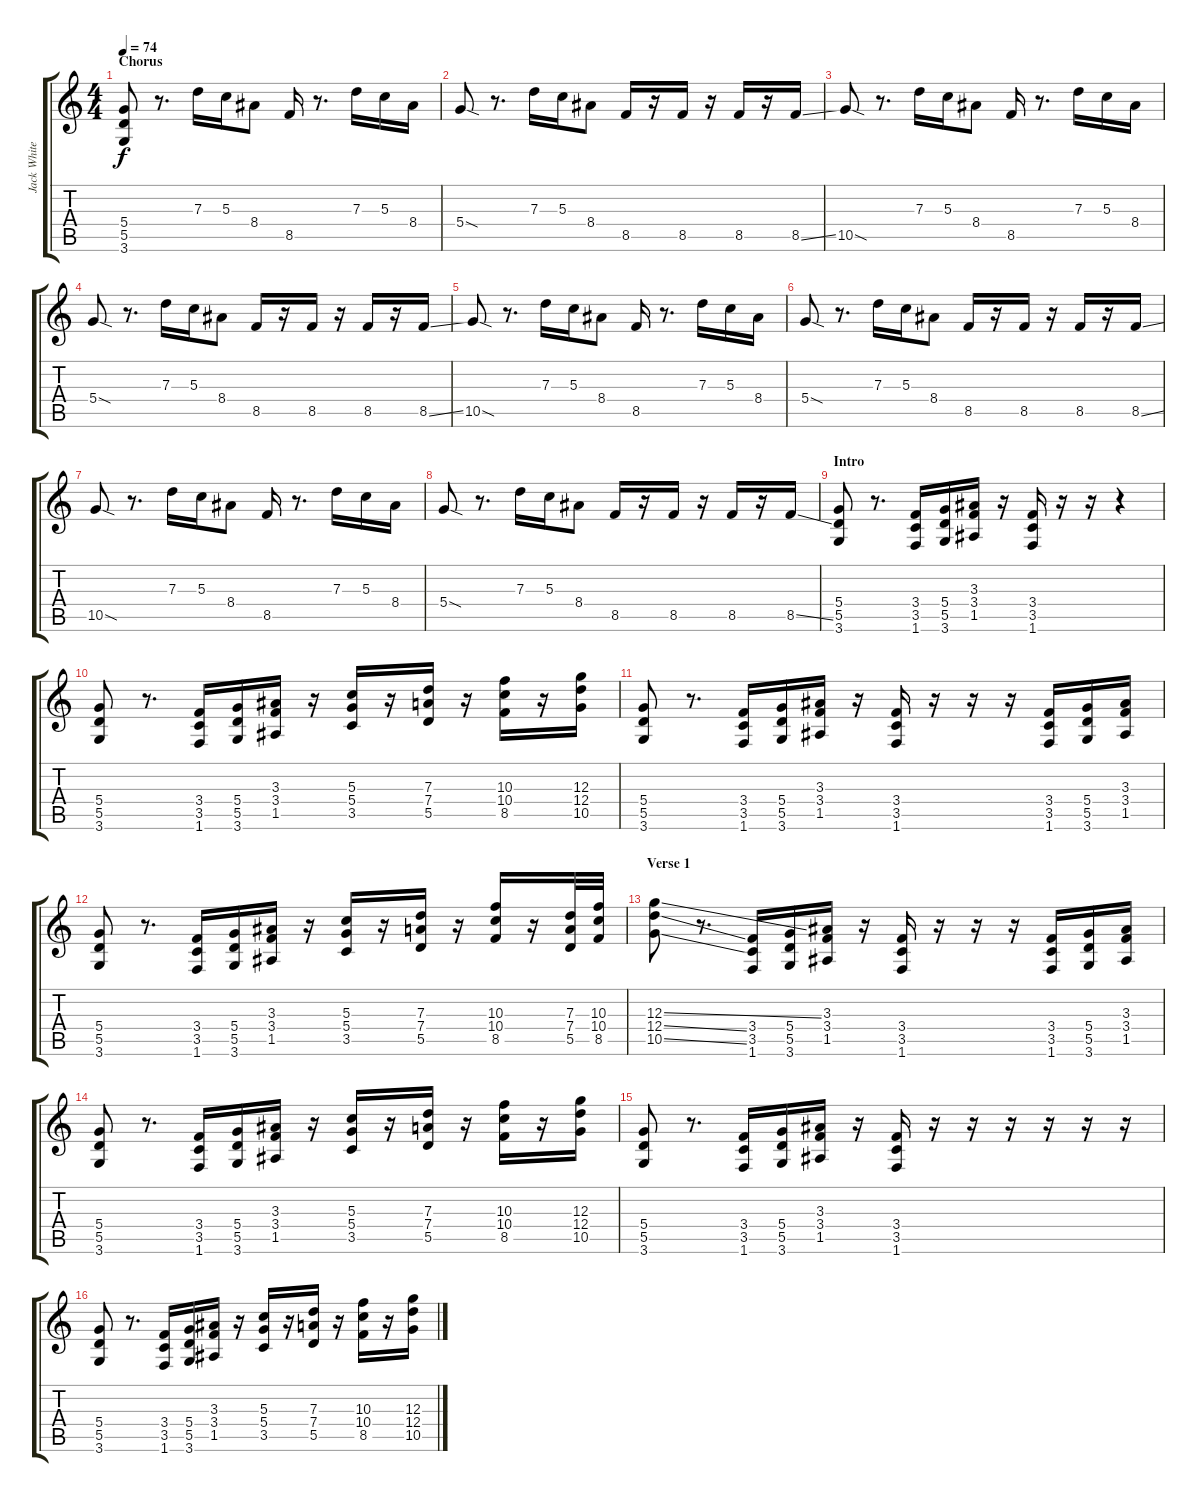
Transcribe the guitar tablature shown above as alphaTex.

\track ("Jack White (Guitar)" "Jack White") {instrument distortionguitar}
\staff {score tabs}
\tuning (E4 B3 G3 D3 A2 E2) {hide}
\ts (4 4)
\section ("" "Chorus")
\tempo 74
\clef g2
\ks c
(5.4 5.5 3.6).8{dy f} r.8{d} 7.3.16 5.3.16 8.4.8 8.5.16 r.8{d} 7.3.16 5.3.16 8.4.16 |
5.4{sod}.8 r.8{d} 7.3.16 5.3.16 8.4.8 8.5.16 r.16 8.5.16 r.16 8.5.16 r.16 8.5{ss}.16 |
10.5{sod}.8 r.8{d} 7.3.16 5.3.16 8.4.8 8.5.16 r.8{d} 7.3.16 5.3.16 8.4.16 |
5.4{sod}.8 r.8{d} 7.3.16 5.3.16 8.4.8 8.5.16 r.16 8.5.16 r.16 8.5.16 r.16 8.5{ss}.16 |
10.5{sod}.8 r.8{d} 7.3.16 5.3.16 8.4.8 8.5.16 r.8{d} 7.3.16 5.3.16 8.4.16 |
5.4{sod}.8 r.8{d} 7.3.16 5.3.16 8.4.8 8.5.16 r.16 8.5.16 r.16 8.5.16 r.16 8.5{ss}.16 |
10.5{sod}.8 r.8{d} 7.3.16 5.3.16 8.4.8 8.5.16 r.8{d} 7.3.16 5.3.16 8.4.16 |
5.4{sod}.8 r.8{d} 7.3.16 5.3.16 8.4.8 8.5.16 r.16 8.5.16 r.16 8.5.16 r.16 8.5{ss}.16 |
\section ("" "Intro")
(5.4 5.5 3.6).8 r.8{d} (3.4 3.5 1.6).16 (5.4 5.5 3.6).16 (3.3 3.4 1.5).16 r.16 (3.4 3.5 1.6).16 r.16 r.16 r.4 |
(5.4 5.5 3.6).8 r.8{d} (3.4 3.5 1.6).16 (5.4 5.5 3.6).16 (3.3 3.4 1.5).16 r.16 (5.3 5.4 3.5).16 r.16 (7.3 7.4 5.5).16 r.16 (10.3 10.4 8.5).16 r.16 (12.3 12.4 10.5).16 |
(5.4 5.5 3.6).8 r.8{d} (3.4 3.5 1.6).16 (5.4 5.5 3.6).16 (3.3 3.4 1.5).16 r.16 (3.4 3.5 1.6).16 r.16 r.16 r.16 (3.4 3.5 1.6).16 (5.4 5.5 3.6).16 (3.3 3.4 1.5).16 |
(5.4 5.5 3.6).8 r.8{d} (3.4 3.5 1.6).16 (5.4 5.5 3.6).16 (3.3 3.4 1.5).16 r.16 (5.3 5.4 3.5).16 r.16 (7.3 7.4 5.5).16 r.16 (10.3 10.4 8.5).16 r.16 (7.3 7.4 5.5).32 (10.3 10.4 8.5).32 |
\section ("" "Verse 1")
(12.3{ss} 12.4{ss} 10.5{ss}).8 r.8{d} (3.4 3.5 1.6).16 (5.4 5.5 3.6).16 (3.3 3.4 1.5).16 r.16 (3.4 3.5 1.6).16 r.16 r.16 r.16 (3.4 3.5 1.6).16 (5.4 5.5 3.6).16 (3.3 3.4 1.5).16 |
(5.4 5.5 3.6).8 r.8{d} (3.4 3.5 1.6).16 (5.4 5.5 3.6).16 (3.3 3.4 1.5).16 r.16 (5.3 5.4 3.5).16 r.16 (7.3 7.4 5.5).16 r.16 (10.3 10.4 8.5).16 r.16 (12.3 12.4 10.5).16 |
(5.4 5.5 3.6).8 r.8{d} (3.4 3.5 1.6).16 (5.4 5.5 3.6).16 (3.3 3.4 1.5).16 r.16 (3.4 3.5 1.6).16 r.16 r.16 r.16 r.16 r.16 r.16 |
(5.4 5.5 3.6).8 r.8{d} (3.4 3.5 1.6).16 (5.4 5.5 3.6).16 (3.3 3.4 1.5).16 r.16 (5.3 5.4 3.5).16 r.16 (7.3 7.4 5.5).16 r.16 (10.3 10.4 8.5).16 r.16 (12.3 12.4 10.5).16
